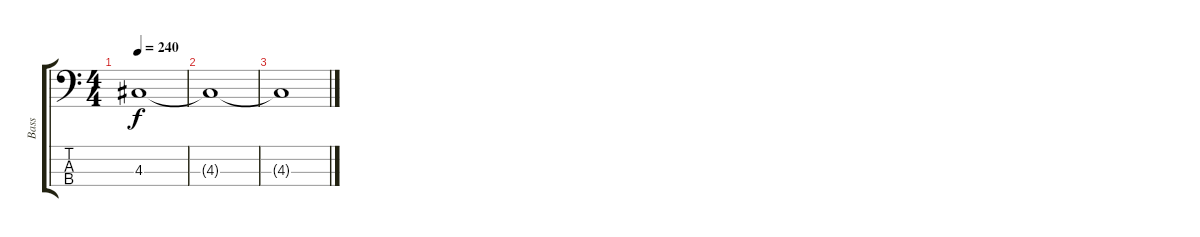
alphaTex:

\track ("Bass" "Bass") {instrument electricbassfinger}
\staff {score tabs}
\tuning (G2 D2 A1 E1) {hide}
\ts (4 4)
\tempo 240
\clef f4
\ks c
4.3{t}.1{dy f} |
4.3{t}.1 |
4.3{t}.1
